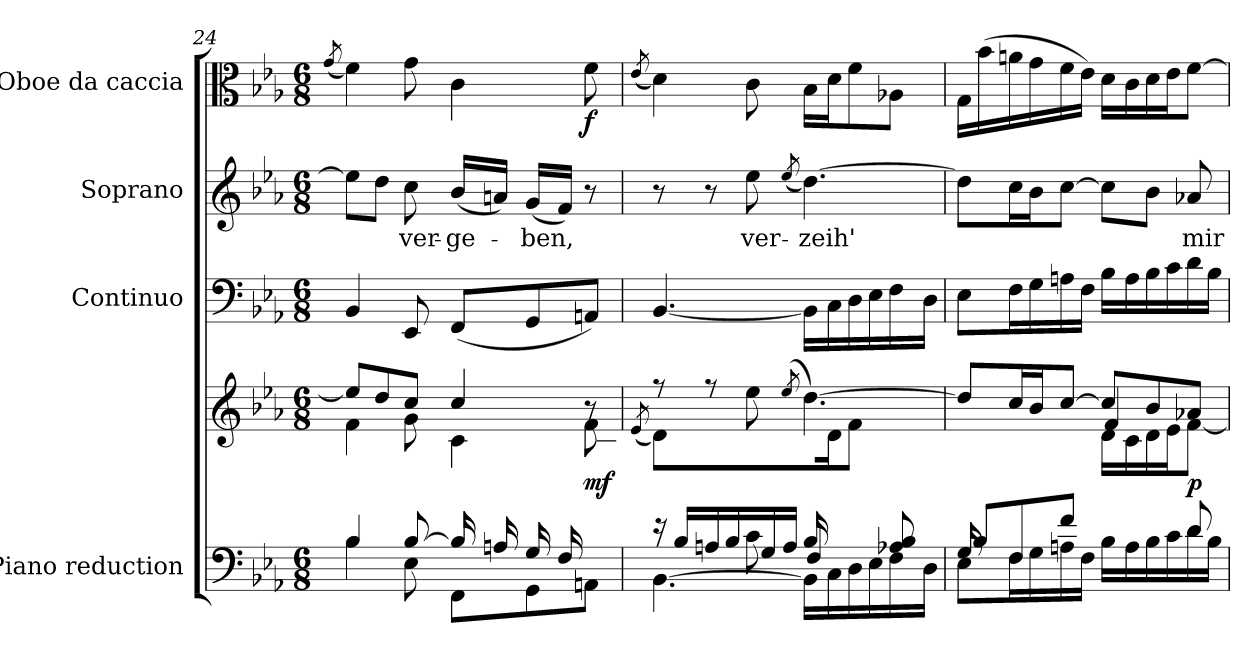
**kern	**kern	**dynam	**kern	**kern	**text	**kern	**dynam
*part4	*part4	*part4	*part3	*part2	*part2	*part1	*part1
*staff5	*staff4	*staff4/5	*staff3	*staff2	*staff2	*staff1	*staff1
*I"Piano reduction	*	*	*I"Continuo	*I"Soprano	*	*I"Oboe da caccia	*
*I'Pno	*	*	*	*	*	*I'Ob	*
*clefF4	*clefG2	*	*clefF4	*clefG2	*	*clefC3	*
*k[b-e-a-]	*k[b-e-a-]	*	*k[b-e-a-]	*k[b-e-a-]	*	*k[b-e-a-]	*
*M6/8	*M6/8	*	*M6/8	*M6/8	*	*M6/8	*
=24	=24	=24	=24	=24	=24	=24	=24
.	.	.	.	.	.	(8qg/	.
*^	*^	*	*	*	*	*	*
*	*	*	*^	*	*	*	*	*	*
4B-/	4B-\	8ee-/L]	4f\	8ryy	.	4BB-/	8ee-\L]	.	4f\)	.
*	*	*	*v	*v	*	*	*	*	*	*
.	.	8dd/	.	.	.	8dd\J	.	.	.
!	!	!	!	!	!	!	!LO:LY:b	!	!
[8B-/	8E-\	8cc/J	8g\	.	8EE-/	8cc\	ver-	8g\	.
!	!	!	!	!	!	!	!LO:LY:b	!	!
16B-/LL]	8FF\L	4cc/	4c\	.	(8FF/L	(16b-/LL	-ge-	4c\	.
16An/	.	.	.	.	.	16an/JJ)	.	.	.
!	!	!	!	!	!	!	!LO:LY:b	!	!
16G/	8GG\	.	.	.	8GG/	(16g/LL	-ben,	.	.
16F/J	.	.	.	.	.	16f/JJ)	.	.	.
*	*	*	*^	*	*	*	*	*	*
!	!	!	!	!	!LO:DY:b	!	!	!	!	!LO:DY:b
8ryy	8AAn\J	8r	8f\	8c\J	mf	8AAn/J)	8r	.	8f\	f
*v	*v	*	*	*	*	*	*	*	*	*
*	*	*v	*v	*	*	*	*	*	*
=25	=25	=25	=25	=25	=25	=25	=25	=25
.	.	(8qe-/	.	.	.	.	(8qe-/	.
*^	*	*	*	*	*	*	*	*
*	*^	*	*	*	*	*	*	*	*
4ryy	16r	[4.BB-\	8r	4d\)	.	[4.BB-/	8r	.	4d\)	.
.	16B-/LL	.	.	.	.	.	.	.	.	.
.	16An/	.	8r	.	.	.	8r	.	.	.
.	16B-/	.	.	.	.	.	.	.	.	.
!	!	!	!	!	!	!	!	!LO:LY:b	!	!
8c\	16G/	.	8ee-\	8.ryy	.	.	8ee-\	ver-	8c\	.
.	16A/JJ	.	.	.	.	.	.	.	.	.
.	.	.	(8qee-/	.	.	.	(8qee-/	.	.	.
!	!	!	!	!	!	!	!	!LO:LY:b	!	!
16B-/LL	4F/	16BB-\LL]	[>4.dd\)	.	.	16BB-\LL]	[4.dd\)	-zeih'	16B-\LL	.
4ryy	.	16C\	.	16d\J	.	16C\	.	.	16d\J	.
.	.	16D\	.	8f\J	.	16D\	.	.	8f\	.
.	.	16E-\	.	.	.	16E-\	.	.	.	.
.	8A-X/ 8B-/	16F\	.	8ryy	.	16F\	.	.	8A-X\J	.
16ryy	.	16D\JJ	.	.	.	16D\JJ	.	.	.	.
=26	=26	=26	=26	=26	=26	=26	=26	=26	=26	=26
*	*	*	*	*^	*	*	*	*	*	*
16G/LL	8B-/L	8E-\L	8dd/L]	16ryy	4.ryy	.	8E-\L	8dd\L]	.	16G\LL	.
2ryy	.	.	.	16b-\	.	.	.	.	.	(16b-\	.
.	8F/	16F\L	16cc/L	16an\	.	.	16F\L	16cc\L	.	16an\	.
.	.	16G\	16b-/J	16g\	.	.	16G\	16b-\J	.	16g\	.
.	8f/J	16An\	[8cc/J	16f\	.	.	16An\	[8cc\J	.	16f\	.
.	.	16F\JJ	.	16e-\JJ	.	.	16F\JJ	.	.	16e-\JJ)	.
.	4ryy	16B-\LL	8cc/L]	16d\LL	4f/	.	16B-\LL	8cc\L]	.	16d\LL	.
.	.	16A\	.	16c\	.	.	16A\	.	.	16c\	.
.	.	16B-\	8b-/	16d\	.	.	16B-\	8b-\J	.	16d\	.
8.ryy	.	16c\	.	16e-\J	.	.	16c\	.	.	16e-\J	.
!	!	!	!	!	!	!LO:DY:b	!	!	!LO:LY:b	!	!
.	8d/	16d\	8a-X/J	[8f\J	8ryy	p	16d\	8a-X/	mir	[8f\J	.
.	.	16B-\JJ	.	.	.	.	16B-\JJ	.	.	.	.
*v	*v	*v	*	*	*	*	*	*	*	*	*
*	*v	*v	*v	*	*	*	*	*	*
=	=	=	=	=	=	=	=
*-	*-	*-	*-	*-	*-	*-	*-
